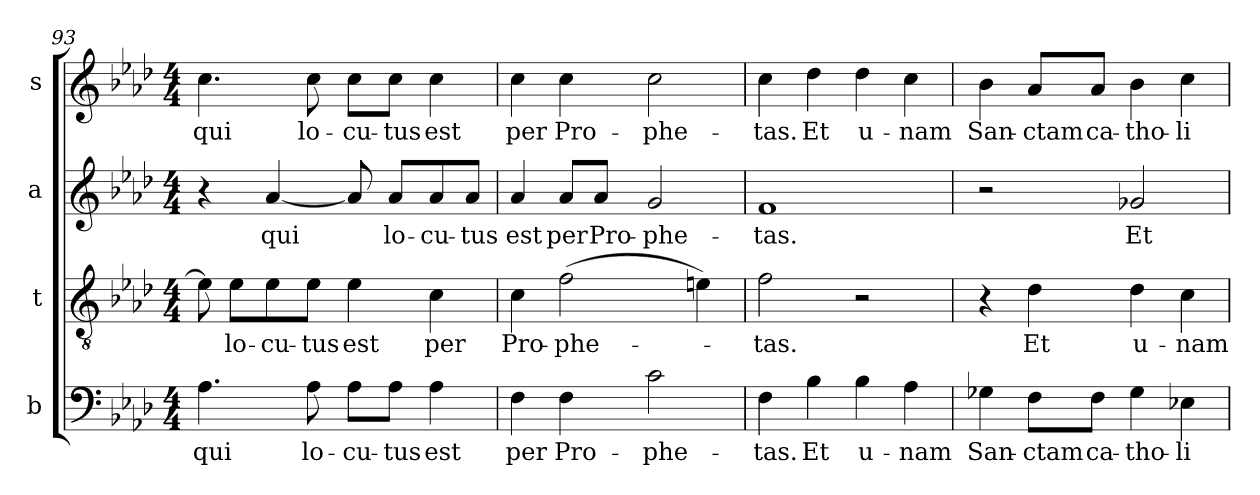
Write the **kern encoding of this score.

**kern	**text	**kern	**text	**kern	**text	**kern	**text
*part4	*part4	*part3	*part3	*part2	*part2	*part1	*part1
*staff4	*staff4	*staff3	*staff3	*staff2	*staff2	*staff1	*staff1
*I"b	*	*I"t	*	*I"a	*	*I"s	*
*clefF4	*	*clefGv2	*	*clefG2	*	*clefG2	*
*	*	*ITrd7c12	*	*	*	*	*
*k[b-e-a-d-]	*	*k[b-e-a-d-]	*	*k[b-e-a-d-]	*	*k[b-e-a-d-]	*
*f:	*	*f:	*	*f:	*	*f:	*
*M4/4	*	*M4/4	*	*M4/4	*	*M4/4	*
=93	=93	=93	=93	=93	=93	=93	=93
!	!LO:LY:b:color=#000000	!	!	!	!	!	!
!	!	!	!	!	!	!	!LO:LY:b:color=#000000
4.A-i\	qui	8E-i\]	.	4r	.	4.cci\	qui
!	!	!	!LO:LY:b:color=#000000	!	!	!	!
.	.	8E-i\L	lo-	.	.	.	.
!	!	!	!LO:LY:b:color=#000000	!	!	!	!
!	!	!	!	!	!LO:LY:b:color=#000000	!	!
.	.	8E-i\	-cu-	[4a-i/	qui	.	.
!	!LO:LY:b:color=#000000	!	!	!	!	!	!
!	!	!	!LO:LY:b:color=#000000	!	!	!	!
!	!	!	!	!	!	!	!LO:LY:b:color=#000000
8A-i\	lo-	8E-i\J	-tus	.	.	8cci\	lo-
!	!LO:LY:b:color=#000000	!	!	!	!	!	!
!	!	!	!LO:LY:b:color=#000000	!	!	!	!
!	!	!	!	!	!	!	!LO:LY:b:color=#000000
8A-i\L	-cu-	4E-i\	est	8a-i/]	.	8cci\L	-cu-
!	!LO:LY:b:color=#000000	!	!	!	!	!	!
!	!	!	!	!	!LO:LY:b:color=#000000	!	!
!	!	!	!	!	!	!	!LO:LY:b:color=#000000
8A-i\J	-tus	.	.	8a-i/L	lo-	8cci\J	-tus
!	!LO:LY:b:color=#000000	!	!	!	!	!	!
!	!	!	!LO:LY:b:color=#000000	!	!	!	!
!	!	!	!	!	!LO:LY:b:color=#000000	!	!
!	!	!	!	!	!	!	!LO:LY:b:color=#000000
4A-i\	est	4Ci\	per	8a-i/	-cu-	4cci\	est
!	!	!	!	!	!LO:LY:b:color=#000000	!	!
.	.	.	.	8a-i/J	-tus	.	.
=94	=94	=94	=94	=94	=94	=94	=94
!	!LO:LY:b:color=#000000	!	!	!	!	!	!
!	!	!	!LO:LY:b:color=#000000	!	!	!	!
!	!	!	!	!	!LO:LY:b:color=#000000	!	!
!	!	!	!	!	!	!	!LO:LY:b:color=#000000
4Fi\	per	4Ci\	Pro-	4a-i/	est	4cci\	per
!	!LO:LY:b:color=#000000	!	!	!	!	!	!
!	!	!	!LO:LY:b:color=#000000	!	!	!	!
!	!	!	!	!	!LO:LY:b:color=#000000	!	!
!	!	!	!	!	!	!	!LO:LY:b:color=#000000
4Fi\	Pro-	(2Fi\	-phe-	8a-i/L	per	4cci\	Pro-
!	!	!	!	!	!LO:LY:b:color=#000000	!	!
.	.	.	.	8a-i/J	Pro-	.	.
!	!LO:LY:b:color=#000000	!	!	!	!	!	!
!	!	!	!	!	!LO:LY:b:color=#000000	!	!
!	!	!	!	!	!	!	!LO:LY:b:color=#000000
2ci\	-phe-	.	.	2gi/	-phe-	2cci\	-phe-
.	.	4Eni\)	.	.	.	.	.
=95	=95	=95	=95	=95	=95	=95	=95
!	!LO:LY:b:color=#000000	!	!	!	!	!	!
!	!	!	!LO:LY:b:color=#000000	!	!	!	!
!	!	!	!	!	!LO:LY:b:color=#000000	!	!
!	!	!	!	!	!	!	!LO:LY:b:color=#000000
4Fi\	-tas.	2Fi\	-tas.	1fi	-tas.	4cci\	-tas.
!	!LO:LY:b:color=#000000	!	!	!	!	!	!
!	!	!	!	!	!	!	!LO:LY:b:color=#000000
4B-i\	Et	.	.	.	.	4dd-i\	Et
!	!LO:LY:b:color=#000000	!	!	!	!	!	!
!	!	!	!	!	!	!	!LO:LY:b:color=#000000
4B-i\	u-	2r	.	.	.	4dd-i\	u-
!	!LO:LY:b:color=#000000	!	!	!	!	!	!
!	!	!	!	!	!	!	!LO:LY:b:color=#000000
4A-i\	-nam	.	.	.	.	4cci\	-nam
!!LO:LB:g=z
=96	=96	=96	=96	=96	=96	=96	=96
!	!LO:LY:b:color=#000000	!	!	!	!	!	!
!	!	!	!	!	!	!	!LO:LY:b:color=#000000
4G-Xi\	San-	4r	.	2r	.	4b-i\	San-
!	!LO:LY:b:color=#000000	!	!	!	!	!	!
!	!	!	!LO:LY:b:color=#000000	!	!	!	!
!	!	!	!	!	!	!	!LO:LY:b:color=#000000
8Fi\L	-ctam	4D-i\	Et	.	.	8a-i/L	-ctam
!	!LO:LY:b:color=#000000	!	!	!	!	!	!
!	!	!	!	!	!	!	!LO:LY:b:color=#000000
8Fi\J	ca-	.	.	.	.	8a-i/J	ca-
!	!LO:LY:b:color=#000000	!	!	!	!	!	!
!	!	!	!LO:LY:b:color=#000000	!	!	!	!
!	!	!	!	!	!LO:LY:b:color=#000000	!	!
!	!	!	!	!	!	!	!LO:LY:b:color=#000000
4G-i\	-tho-	4D-i\	u-	2g-Xi/	Et	4b-i\	-tho-
!	!LO:LY:b:color=#000000	!	!	!	!	!	!
!	!	!	!LO:LY:b:color=#000000	!	!	!	!
!	!	!	!	!	!	!	!LO:LY:b:color=#000000
4E-Xi\	-li-	4Ci\	-nam	.	.	4cci\	-li-
=	=	=	=	=	=	=	=
*-	*-	*-	*-	*-	*-	*-	*-
